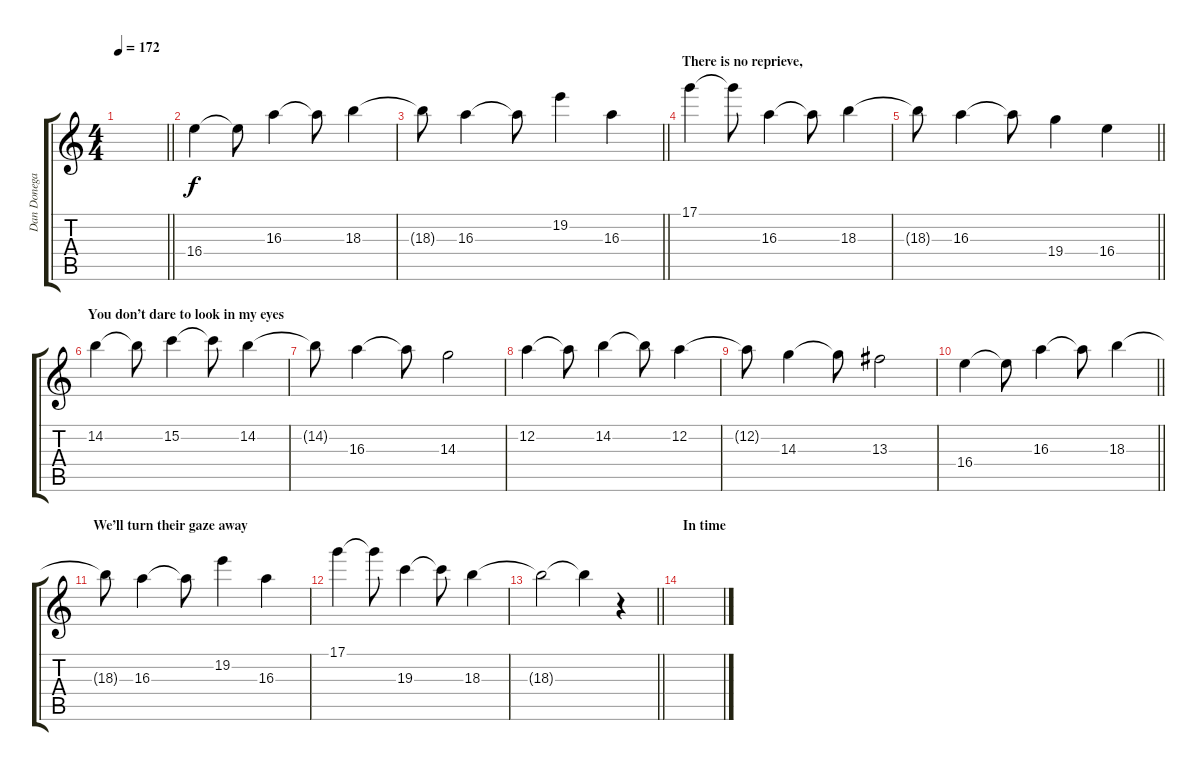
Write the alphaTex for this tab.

\track ("Dan Donegan - Guitar 2" "Dan Donega") {instrument distortionguitar}
\staff {score tabs}
\tuning (D4 A3 F3 C3 G2 C2) {hide}
\ts (4 4)
\tempo 172
\clef g2
\barLineRight lightlight
\ks c
|
16.4.4 16.4{t}.8 16.3.4 16.3{t}.8 18.3.4 |
\barLineRight lightlight
18.3{t}.8 16.3.4 16.3{t}.8 19.2.4 16.3.4 |
\section ("" "There is no reprieve,")
17.1.4 17.1{t}.8 16.3.4 16.3{t}.8 18.3.4 |
\barLineRight lightlight
18.3{t}.8 16.3.4 16.3{t}.8 19.4.4 16.4.4 |
\section ("" "You don’t dare to look in my eyes")
14.2.4 14.2{t}.8 15.2.4 15.2{t}.8 14.2.4 |
14.2{t}.8 16.3.4 16.3{t}.8 14.3.2 |
12.2.4 12.2{t}.8 14.2.4 14.2{t}.8 12.2.4 |
12.2{t}.8 14.3.4 14.3{t}.8 13.3.2 |
\barLineRight lightlight
16.4.4 16.4{t}.8 16.3.4 16.3{t}.8 18.3.4 |
\section ("" "We’ll turn their gaze away")
18.3{t}.8 16.3.4 16.3{t}.8 19.2.4 16.3.4 |
17.1.4 17.1{t}.8 19.3.4 19.3{t}.8 18.3.4 |
\barLineRight lightlight
18.3{t}.2 18.3{t}.4 r.4 |
\section ("" "In time")
